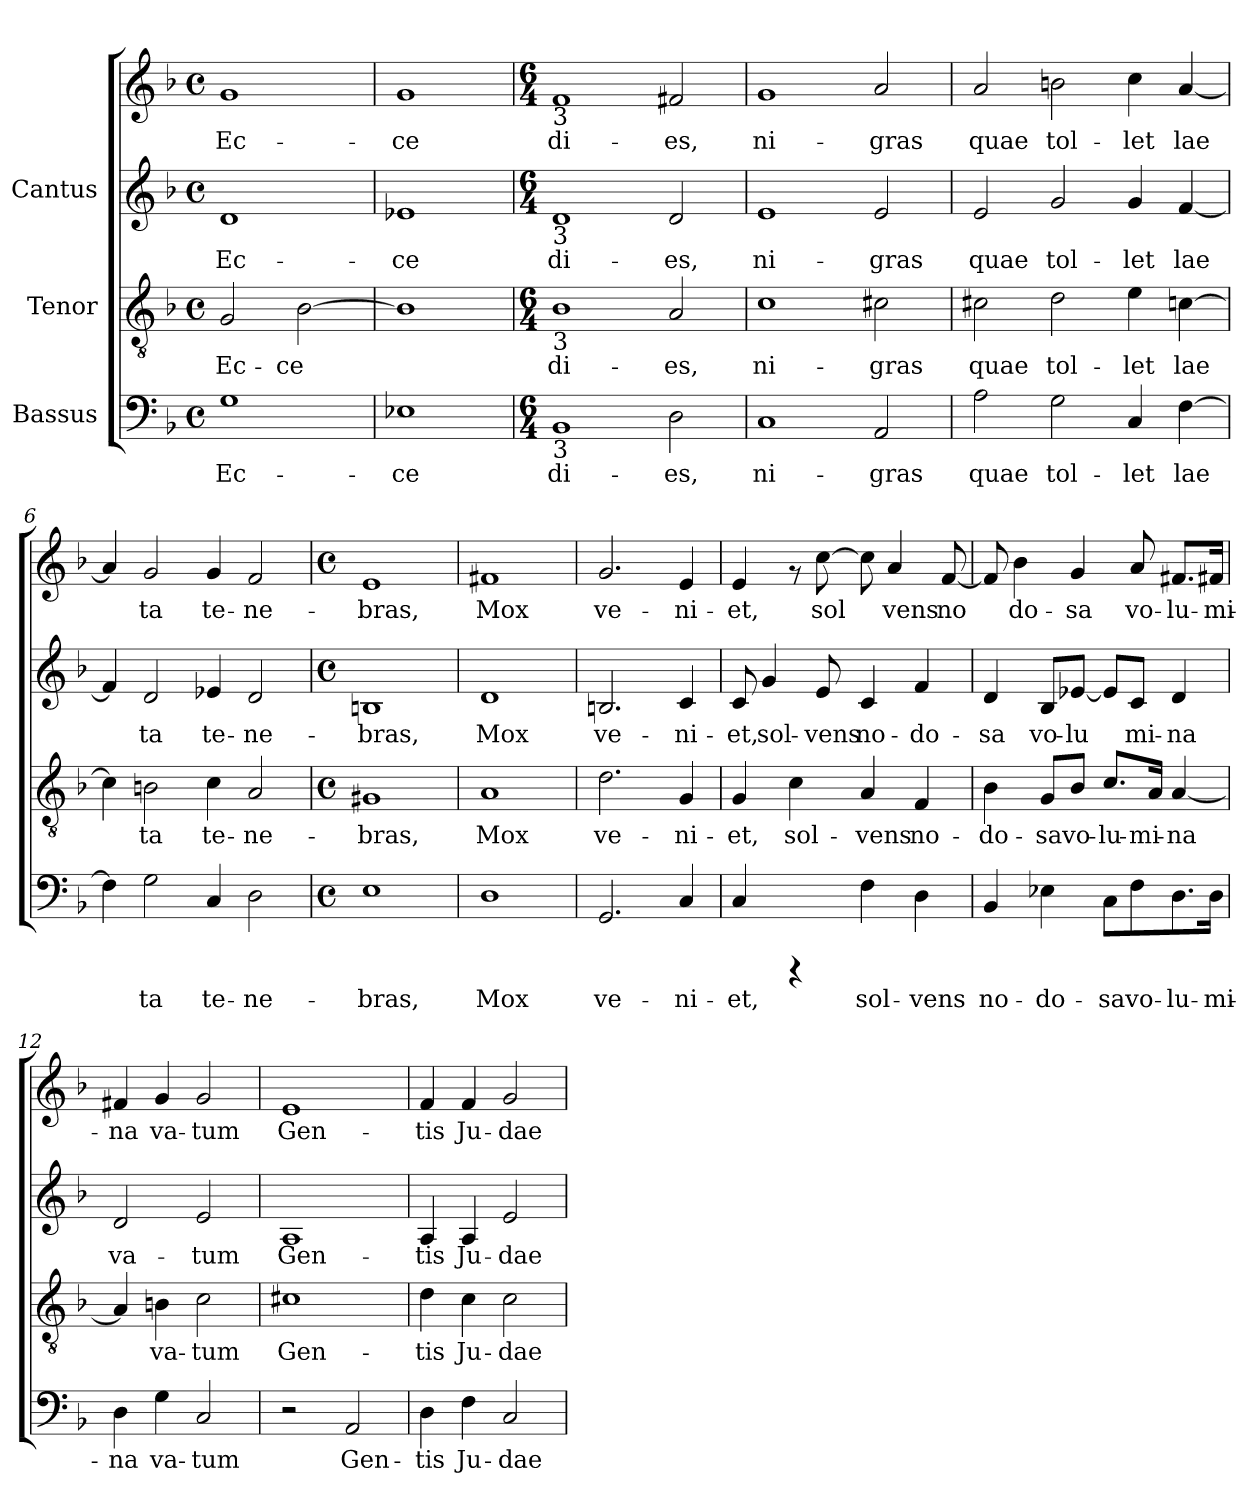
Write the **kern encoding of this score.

**kern	**text	**kern	**text	**kern	**text	**kern	**text
*part3	*part3	*part2	*part2	*part1	*part1	*part1	*part1
*staff4	*staff4	*staff3	*staff3	*staff2	*staff2	*staff1	*staff1
*I"Bassus	*	*I"Tenor	*	*I"Cantus	*	*	*
!!LO:PB:g=z
*stria5	*	*stria5	*	*stria5	*	*stria5	*
*clefF4	*	*clefGv2	*	*clefG2	*	*clefG2	*
*k[b-]	*	*k[b-]	*	*k[b-]	*	*k[b-]	*
*F:	*	*F:	*	*F:	*	*F:	*
*M4/4	*	*M4/4	*	*M4/4	*	*M4/4	*
*met(c)	*	*met(c)	*	*met(c)	*	*met(c)	*
*MM84	*	*MM84	*	*MM84	*	*MM84	*
=1	=1	=1	=1	=1	=1	=1	=1
!	!LO:LY:b:cj	!	!LO:LY:b:cj	!	!LO:LY:b:cj	!	!LO:LY:b:cj
1G	Ec-	2G/	Ec-	1d	-Ec-	1g	Ec-
!	!	!	!LO:LY:b:cj	!	!	!	!
.	.	[>2B-\	-ce	.	.	.	.
=2	=2	=2	=2	=2	=2	=2	=2
!	!LO:LY:b:cj	!	!	!	!LO:LY:b:cj	!	!LO:LY:b:cj
1E-X	-ce	1B-]	.	1e-X	ce	1g	-ce
=3	=3	=3	=3	=3	=3	=3	=3
*M6/4	*	*M6/4	*	*M6/4	*	*M6/4	*
*	*	*	*	*	*	*MM252	*
!	!	!	!	!	!	!LO:TX:b:t=3	!
!	!	!	!	!LO:TX:b:t=3	!	!	!
!	!	!LO:TX:b:t=3	!	!	!	!	!
!LO:TX:b:t=3	!	!	!	!	!	!	!
!	!LO:LY:b:cj	!	!LO:LY:b:cj	!	!LO:LY:b:cj	!	!LO:LY:b:cj
1BB-	di-	1B-	di-	1d	di-	1f	di-
!	!LO:LY:b:cj	!	!LO:LY:b:cj	!	!LO:LY:b:cj	!	!LO:LY:b:cj
2D\	-es,	2A/	-es,	2d/	-es,	2f#X/	-es,
=4	=4	=4	=4	=4	=4	=4	=4
!	!LO:LY:b:cj	!	!LO:LY:b:cj	!	!LO:LY:b:cj	!	!LO:LY:b:cj
1C	ni-	1c	ni-	1e	ni-	1g	ni-
!	!LO:LY:b:cj	!	!LO:LY:b:cj	!	!LO:LY:b:cj	!	!LO:LY:b:cj
2AA/	-gras	2c#X\	-gras	2e/	-gras	2a/	-gras
=5	=5	=5	=5	=5	=5	=5	=5
!	!LO:LY:b:cj	!	!LO:LY:b:cj	!	!LO:LY:b:cj	!	!LO:LY:b:cj
2A\	quae	2c#X\	quae	2e/	-quae	2a/	quae
!	!LO:LY:b:cj	!	!LO:LY:b:cj	!	!LO:LY:b:cj	!	!LO:LY:b:cj
2G\	tol-	2d\	tol-	2g/	tol-	2bn\	tol-
!	!LO:LY:b:cj	!	!LO:LY:b:cj	!	!LO:LY:b:cj	!	!LO:LY:b:cj
4C/	-let	4e\	-let	4g/	-let	4cc\	-let
!	!LO:LY:b:cj	!	!LO:LY:b:cj	!	!LO:LY:b:cj	!	!LO:LY:b:cj
[>4F\	lae-	[>4cn\	lae-	[<4f/	lae-	[<4a/	lae-
=6	=6	=6	=6	=6	=6	=6	=6
!	!LO:LY:b:cj	!	!LO:LY:b:cj	!	!LO:LY:b:cj	!	!LO:LY:b:cj
4F\]	-	4c\]	-	4f/]	-	4a/]	-
!	!LO:LY:b:cj	!	!LO:LY:b:cj	!	!LO:LY:b:cj	!	!LO:LY:b:cj
2G\	ta	2Bn\	ta	2d/	ta	2g/	ta
!	!LO:LY:b:cj	!	!LO:LY:b:cj	!	!LO:LY:b:cj	!	!LO:LY:b:cj
4C/	te-	4c\	te-	4e-X/	te-	4g/	te-
!	!LO:LY:b:cj	!	!LO:LY:b:cj	!	!LO:LY:b:cj	!	!LO:LY:b:cj
2D\	-ne-	2A/	-ne-	2d/	-ne-	2f/	-ne-
!!LO:LB:g=z
=7	=7	=7	=7	=7	=7	=7	=7
*M4/4	*	*M4/4	*	*M4/4	*	*M4/4	*
*met(c)	*	*met(c)	*	*met(c)	*	*met(c)	*
*	*	*	*	*	*	*MM168	*
!	!LO:LY:b:cj	!	!LO:LY:b:cj	!	!LO:LY:b:cj	!	!LO:LY:b:cj
1E	-bras,	1G#X	-bras,	1Bn	bras,	1e	-bras,
=8	=8	=8	=8	=8	=8	=8	=8
!	!LO:LY:b:cj	!	!LO:LY:b:cj	!	!LO:LY:b:cj	!	!LO:LY:b:cj
1D	Mox	1A	Mox	1d	Mox	1f#X	Mox
=9	=9	=9	=9	=9	=9	=9	=9
!	!LO:LY:b:cj	!	!LO:LY:b:cj	!	!LO:LY:b:cj	!	!LO:LY:b:cj
2.GG/	ve-	2.d\	ve-	2.Bn/	-ve-	2.g/	ve-
!	!LO:LY:b:cj	!	!LO:LY:b:cj	!	!LO:LY:b:cj	!	!LO:LY:b:cj
4C/	-ni-	4G/	-ni-	4c/	-ni-	4e/	-ni-
=10	=10	=10	=10	=10	=10	=10	=10
!	!LO:LY:b:cj	!	!LO:LY:b:cj	!	!LO:LY:b:cj	!	!LO:LY:b:cj
4C/	-et,	4G/	-et,	8c/	-et,	4e/	-et,
!	!	!	!	!	!LO:LY:b:cj	!	!
.	.	.	.	4g/	sol-	.	.
!	!	!	!LO:LY:b:cj	!	!	!	!
4rCCC	.	4c\	sol-	.	.	8rf	.
!	!	!	!	!	!LO:LY:b:cj	!	!LO:LY:b:cj
.	.	.	.	8e/	-vens	[>8cc\	sol-
!	!LO:LY:b:cj	!	!LO:LY:b:cj	!	!LO:LY:b:cj	!	!LO:LY:b:cj
4F\	sol-	4A/	-vens	4c/	no-	8cc\]	-
!	!	!	!	!	!	!	!LO:LY:b:cj
.	.	.	.	.	.	4a/	vens
!	!LO:LY:b:cj	!	!LO:LY:b:cj	!	!LO:LY:b:cj	!	!
4D\	-vens	4F/	no-	4f/	-do-	.	.
!	!	!	!	!	!	!	!LO:LY:b:cj
.	.	.	.	.	.	[<8f/	no-
=11	=11	=11	=11	=11	=11	=11	=11
!	!LO:LY:b:cj	!	!LO:LY:b:cj	!	!LO:LY:b:cj	!	!LO:LY:b:cj
4BB-/	no-	4B-\	-do-	4d/	-sa	8f/]	-
!	!	!	!	!	!	!	!LO:LY:b:cj
.	.	.	.	.	.	4b-\	do-
!	!LO:LY:b:cj	!	!LO:LY:b:cj	!	!LO:LY:b:cj	!	!
4E-X\	-do-	8G/L	-sa	8B-/L	vo-	.	.
!	!	!	!LO:LY:b:cj	!	!LO:LY:b:cj	!	!LO:LY:b:cj
.	.	8B-/J	vo-	[<8e-X/J	-lu-	4g/	-sa
!	!LO:LY:b:cj	!	!LO:LY:b:cj	!	!LO:LY:b:cj	!	!
8C\L	-sa	8.c/L	-lu-	8e-/L]	-	.	.
!	!LO:LY:b:cj	!	!	!	!LO:LY:b:cj	!	!LO:LY:b:cj
8F\	vo-	.	.	8c/J	mi-	8a/	vo-
!	!	!	!LO:LY:b:cj	!	!	!	!
.	.	16A/J	-mi-	.	.	.	.
!	!LO:LY:b:cj	!	!LO:LY:b:cj	!	!LO:LY:b:cj	!	!LO:LY:b:cj
8.D\	-lu-	[<4A/	-na	4d/	-na	8.f#X/L	-lu-
!	!LO:LY:b:cj	!	!	!	!	!	!LO:LY:b:cj
16D\J	-mi-	.	.	.	.	16f#X/J	-mi-
!!LO:LB:g=z
=12	=12	=12	=12	=12	=12	=12	=12
!	!LO:LY:b:cj	!	!LO:LY:b:cj	!	!LO:LY:b:cj	!	!LO:LY:b:cj
4D\	-na	4A/]	.	2d/	va-	4f#X/	na
!	!LO:LY:b:cj	!	!LO:LY:b:cj	!	!	!	!LO:LY:b:cj
4G\	va-	4Bn\	va-	.	.	4g/	va-
!	!LO:LY:b:cj	!	!LO:LY:b:cj	!	!LO:LY:b:cj	!	!LO:LY:b:cj
2C/	-tum	2c\	-tum	2e/	-tum	2g/	-tum
=13	=13	=13	=13	=13	=13	=13	=13
!	!	!	!LO:LY:b:cj	!	!LO:LY:b:cj	!	!LO:LY:b:cj
2r	.	1c#X	Gen-	1A	-Gen-	1e	Gen-
!	!LO:LY:b:cj	!	!	!	!	!	!
2AA/	Gen-	.	.	.	.	.	.
=14	=14	=14	=14	=14	=14	=14	=14
!	!LO:LY:b:cj	!	!LO:LY:b:cj	!	!LO:LY:b:cj	!	!LO:LY:b:cj
4D\	-tis	4d\	-tis	4A/	-tis	4f/	-tis
!	!LO:LY:b:cj	!	!LO:LY:b:cj	!	!LO:LY:b:cj	!	!LO:LY:b:cj
4F\	Ju-	4c\	Ju-	4A/	Ju-	4f/	Ju-
!	!LO:LY:b:cj	!	!LO:LY:b:cj	!	!LO:LY:b:cj	!	!LO:LY:b:cj
2C/	-dae-	2c\	-dae-	2e/	-dae-	2g/	-dae-
=	=	=	=	=	=	=	=
*-	*-	*-	*-	*-	*-	*-	*-
